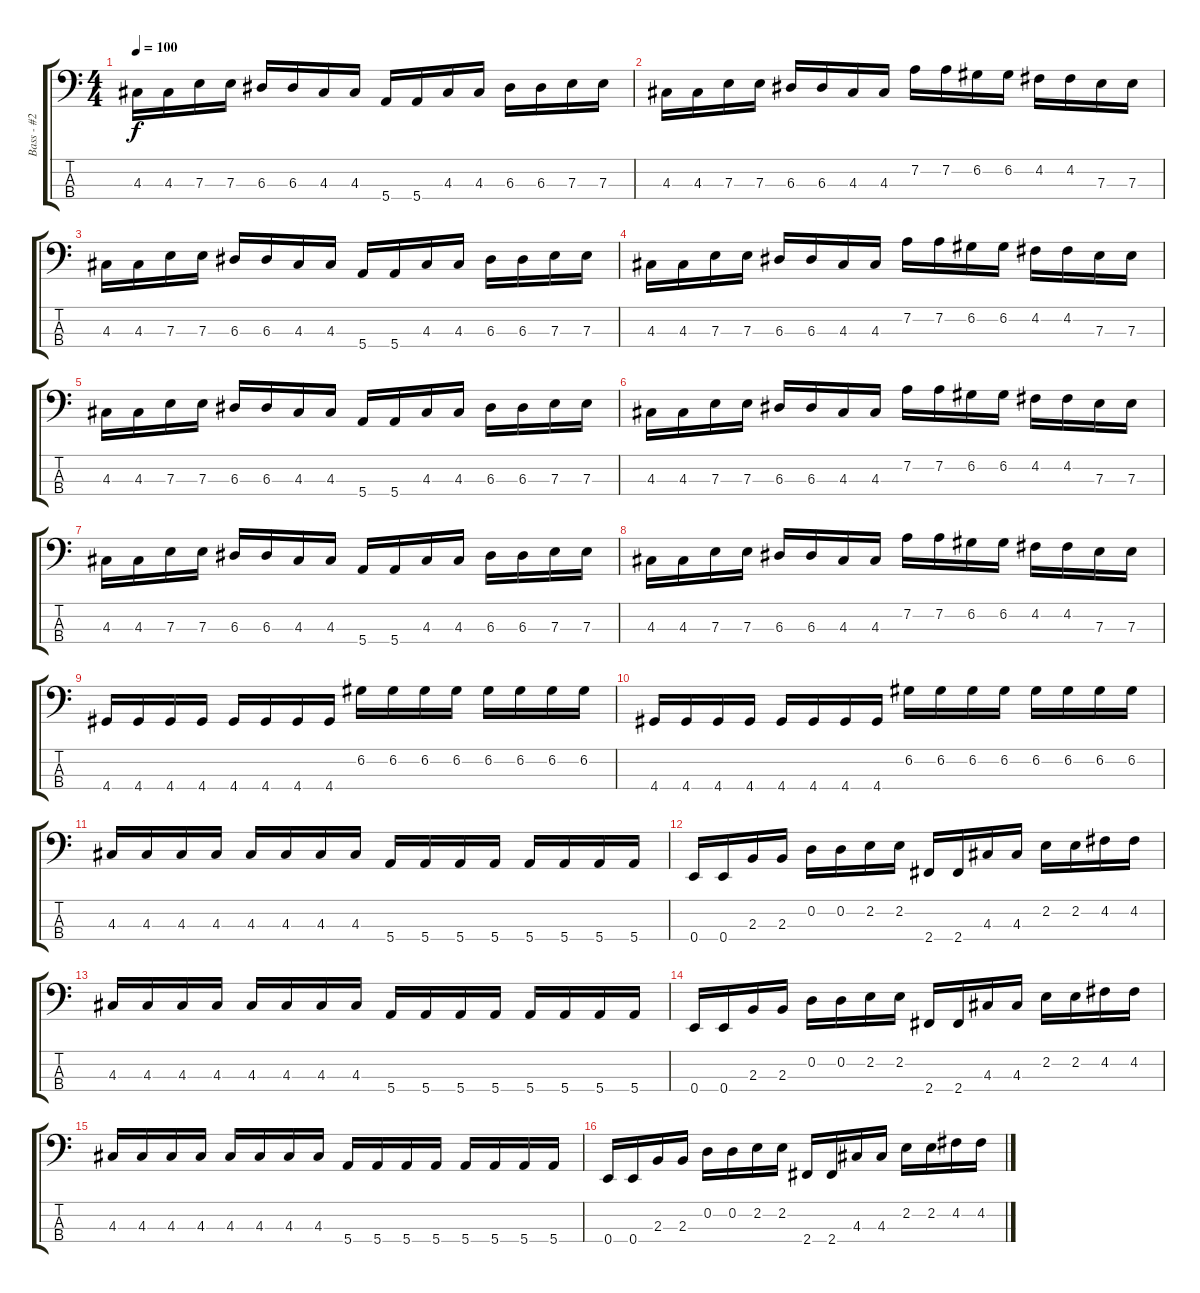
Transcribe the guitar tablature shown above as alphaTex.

\track ("Bass - #2" "Bass - #2") {instrument slapbass1}
\staff {score tabs}
\tuning (G2 D2 A1 E1) {hide}
\ts (4 4)
\tempo 100
\clef f4
\ks c
4.3.16{dy f} 4.3.16 7.3.16 7.3.16 6.3.16 6.3.16 4.3.16 4.3.16 5.4.16 5.4.16 4.3.16 4.3.16 6.3.16 6.3.16 7.3.16 7.3.16 |
4.3.16 4.3.16 7.3.16 7.3.16 6.3.16 6.3.16 4.3.16 4.3.16 7.2.16 7.2.16 6.2.16 6.2.16 4.2.16 4.2.16 7.3.16 7.3.16 |
4.3.16 4.3.16 7.3.16 7.3.16 6.3.16 6.3.16 4.3.16 4.3.16 5.4.16 5.4.16 4.3.16 4.3.16 6.3.16 6.3.16 7.3.16 7.3.16 |
4.3.16 4.3.16 7.3.16 7.3.16 6.3.16 6.3.16 4.3.16 4.3.16 7.2.16 7.2.16 6.2.16 6.2.16 4.2.16 4.2.16 7.3.16 7.3.16 |
4.3.16 4.3.16 7.3.16 7.3.16 6.3.16 6.3.16 4.3.16 4.3.16 5.4.16 5.4.16 4.3.16 4.3.16 6.3.16 6.3.16 7.3.16 7.3.16 |
4.3.16 4.3.16 7.3.16 7.3.16 6.3.16 6.3.16 4.3.16 4.3.16 7.2.16 7.2.16 6.2.16 6.2.16 4.2.16 4.2.16 7.3.16 7.3.16 |
4.3.16 4.3.16 7.3.16 7.3.16 6.3.16 6.3.16 4.3.16 4.3.16 5.4.16 5.4.16 4.3.16 4.3.16 6.3.16 6.3.16 7.3.16 7.3.16 |
4.3.16 4.3.16 7.3.16 7.3.16 6.3.16 6.3.16 4.3.16 4.3.16 7.2.16 7.2.16 6.2.16 6.2.16 4.2.16 4.2.16 7.3.16 7.3.16 |
4.4.16 4.4.16 4.4.16 4.4.16 4.4.16 4.4.16 4.4.16 4.4.16 6.2.16 6.2.16 6.2.16 6.2.16 6.2.16 6.2.16 6.2.16 6.2.16 |
4.4.16 4.4.16 4.4.16 4.4.16 4.4.16 4.4.16 4.4.16 4.4.16 6.2.16 6.2.16 6.2.16 6.2.16 6.2.16 6.2.16 6.2.16 6.2.16 |
4.3.16 4.3.16 4.3.16 4.3.16 4.3.16 4.3.16 4.3.16 4.3.16 5.4.16 5.4.16 5.4.16 5.4.16 5.4.16 5.4.16 5.4.16 5.4.16 |
0.4.16 0.4.16 2.3.16 2.3.16 0.2.16 0.2.16 2.2.16 2.2.16 2.4.16 2.4.16 4.3.16 4.3.16 2.2.16 2.2.16 4.2.16 4.2.16 |
4.3.16 4.3.16 4.3.16 4.3.16 4.3.16 4.3.16 4.3.16 4.3.16 5.4.16 5.4.16 5.4.16 5.4.16 5.4.16 5.4.16 5.4.16 5.4.16 |
0.4.16 0.4.16 2.3.16 2.3.16 0.2.16 0.2.16 2.2.16 2.2.16 2.4.16 2.4.16 4.3.16 4.3.16 2.2.16 2.2.16 4.2.16 4.2.16 |
4.3.16 4.3.16 4.3.16 4.3.16 4.3.16 4.3.16 4.3.16 4.3.16 5.4.16 5.4.16 5.4.16 5.4.16 5.4.16 5.4.16 5.4.16 5.4.16 |
0.4.16 0.4.16 2.3.16 2.3.16 0.2.16 0.2.16 2.2.16 2.2.16 2.4.16 2.4.16 4.3.16 4.3.16 2.2.16 2.2.16 4.2.16 4.2.16
